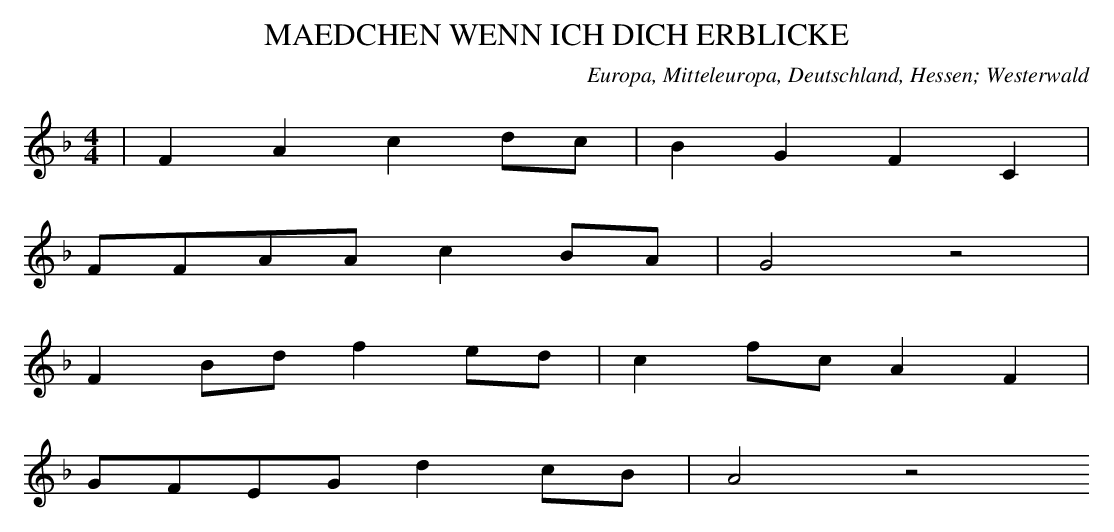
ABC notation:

X:1
T: MAEDCHEN WENN ICH DICH ERBLICKE
O: Europa, Mitteleuropa, Deutschland, Hessen; Westerwald
M: 4/4
L: 1/8
K: F
 | F2A2c2dc | B2G2F2C2 |
FFAAc2BA | G4z4 |
F2Bdf2ed | c2fcA2F2 |
GFEGd2cB | A4z4
